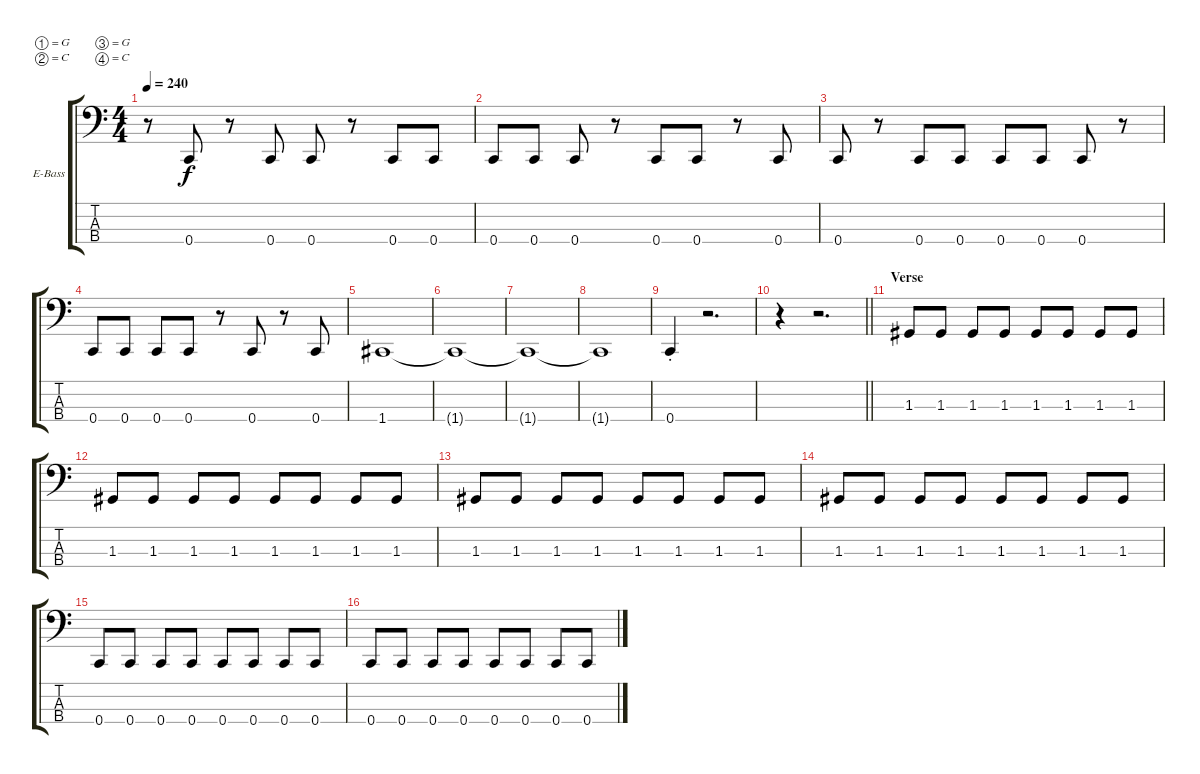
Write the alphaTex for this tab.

\bracketExtendMode groupsimilarinstruments
\firstSystemTrackNameOrientation horizontal
\otherSystemsTrackNameOrientation horizontal
\track ("Nick" "E-Bass") {instrument slapbass1}
\staff {score tabs}
\tuning (G2 C2 G1 C1)
\ts (4 4)
\tempo 240
\clef f4
\ks c
r.8{dy f} 0.4.8 r.8 0.4.8 0.4.8 r.8 0.4.8 0.4.8 |
0.4.8 0.4.8 0.4.8 r.8 0.4.8 0.4.8 r.8 0.4.8 |
0.4.8 r.8 0.4.8 0.4.8 0.4.8 0.4.8 0.4.8 r.8 |
0.4.8 0.4.8 0.4.8 0.4.8 r.8 0.4.8 r.8 0.4.8 |
1.4.1 |
1.4{t}.1 |
1.4{t}.1 |
1.4{t}.1 |
0.4{st}.4 r.2{d} |
\barLineRight lightlight
r.4 r.2{d} |
\section ("" "Verse")
1.3.8 1.3.8 1.3.8 1.3.8 1.3.8 1.3.8 1.3.8 1.3.8 |
1.3.8 1.3.8 1.3.8 1.3.8 1.3.8 1.3.8 1.3.8 1.3.8 |
1.3.8 1.3.8 1.3.8 1.3.8 1.3.8 1.3.8 1.3.8 1.3.8 |
1.3.8 1.3.8 1.3.8 1.3.8 1.3.8 1.3.8 1.3.8 1.3.8 |
0.4.8 0.4.8 0.4.8 0.4.8 0.4.8 0.4.8 0.4.8 0.4.8 |
0.4.8 0.4.8 0.4.8 0.4.8 0.4.8 0.4.8 0.4.8 0.4.8
